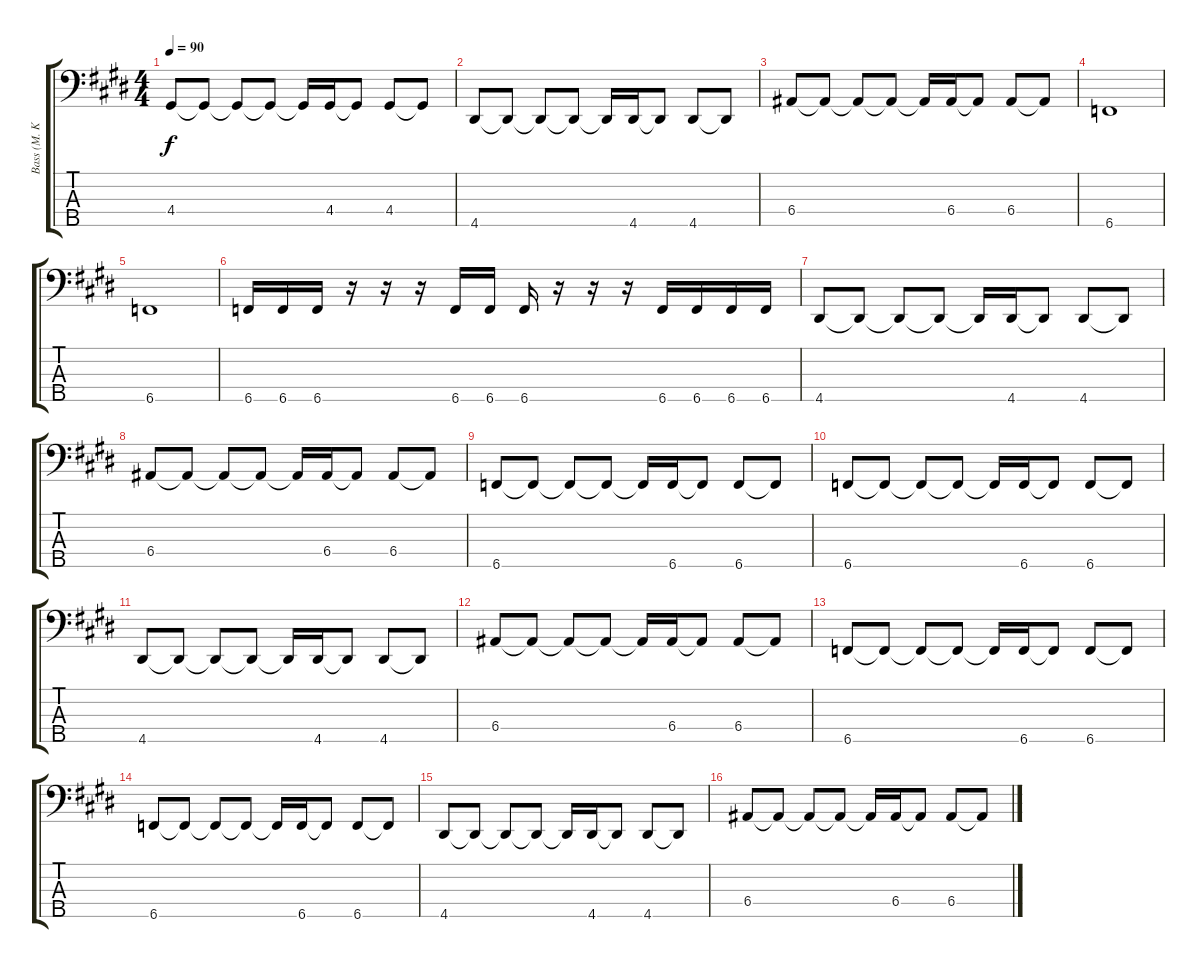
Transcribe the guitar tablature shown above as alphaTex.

\track ("Bass (M. Kroeger)" "Bass (M. K") {instrument electricbassfinger}
\staff {score tabs}
\tuning (G2 D2 A1 E1 B0) {hide}
\ts (4 4)
\tempo 90
\clef f4
\ks e
4.4.8{dy f} 4.4{t}.8 4.4{t}.8 4.4{t}.8 4.4{t}.16 4.4.16 4.4{t}.8 4.4.8 4.4{t}.8 |
4.5.8 4.5{t}.8 4.5{t}.8 4.5{t}.8 4.5{t}.16 4.5.16 4.5{t}.8 4.5.8 4.5{t}.8 |
6.4.8 6.4{t}.8 6.4{t}.8 6.4{t}.8 6.4{t}.16 6.4.16 6.4{t}.8 6.4.8 6.4{t}.8 |
6.5.1 |
6.5.1 |
6.5.16 6.5.16 6.5.16 r.16 r.16 r.16 6.5.16 6.5.16 6.5.16 r.16 r.16 r.16 6.5.16 6.5.16 6.5.16 6.5.16 |
4.5.8 4.5{t}.8 4.5{t}.8 4.5{t}.8 4.5{t}.16 4.5.16 4.5{t}.8 4.5.8 4.5{t}.8 |
6.4.8 6.4{t}.8 6.4{t}.8 6.4{t}.8 6.4{t}.16 6.4.16 6.4{t}.8 6.4.8 6.4{t}.8 |
6.5.8 6.5{t}.8 6.5{t}.8 6.5{t}.8 6.5{t}.16 6.5.16 6.5{t}.8 6.5.8 6.5{t}.8 |
6.5.8 6.5{t}.8 6.5{t}.8 6.5{t}.8 6.5{t}.16 6.5.16 6.5{t}.8 6.5.8 6.5{t}.8 |
4.5.8 4.5{t}.8 4.5{t}.8 4.5{t}.8 4.5{t}.16 4.5.16 4.5{t}.8 4.5.8 4.5{t}.8 |
6.4.8 6.4{t}.8 6.4{t}.8 6.4{t}.8 6.4{t}.16 6.4.16 6.4{t}.8 6.4.8 6.4{t}.8 |
6.5.8 6.5{t}.8 6.5{t}.8 6.5{t}.8 6.5{t}.16 6.5.16 6.5{t}.8 6.5.8 6.5{t}.8 |
6.5.8 6.5{t}.8 6.5{t}.8 6.5{t}.8 6.5{t}.16 6.5.16 6.5{t}.8 6.5.8 6.5{t}.8 |
4.5.8 4.5{t}.8 4.5{t}.8 4.5{t}.8 4.5{t}.16 4.5.16 4.5{t}.8 4.5.8 4.5{t}.8 |
6.4.8 6.4{t}.8 6.4{t}.8 6.4{t}.8 6.4{t}.16 6.4.16 6.4{t}.8 6.4.8 6.4{t}.8
